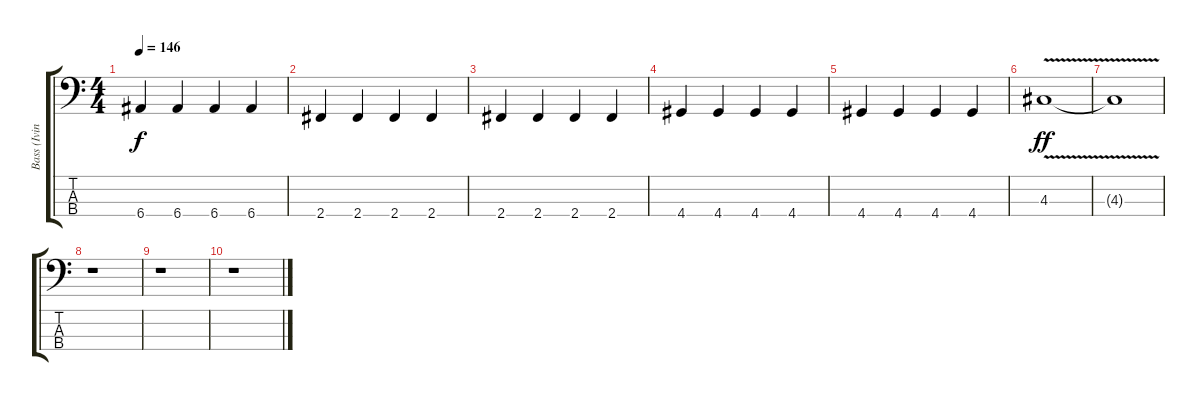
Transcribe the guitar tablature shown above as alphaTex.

\track ("Bass (Ivins)" "Bass (Ivin") {instrument electricbassfinger}
\staff {score tabs}
\tuning (G2 D2 A1 E1) {hide}
\ts (4 4)
\tempo 146
\clef f4
\ks c
6.4.4{dy f} 6.4.4 6.4.4 6.4.4 |
2.4.4 2.4.4 2.4.4 2.4.4 |
2.4.4 2.4.4 2.4.4 2.4.4 |
4.4.4 4.4.4 4.4.4 4.4.4 |
4.4.4 4.4.4 4.4.4 4.4.4 |
4.3{v}.1{dy ff} |
4.3{v t}.1 |
r.1 |
r.1 |
r.1
